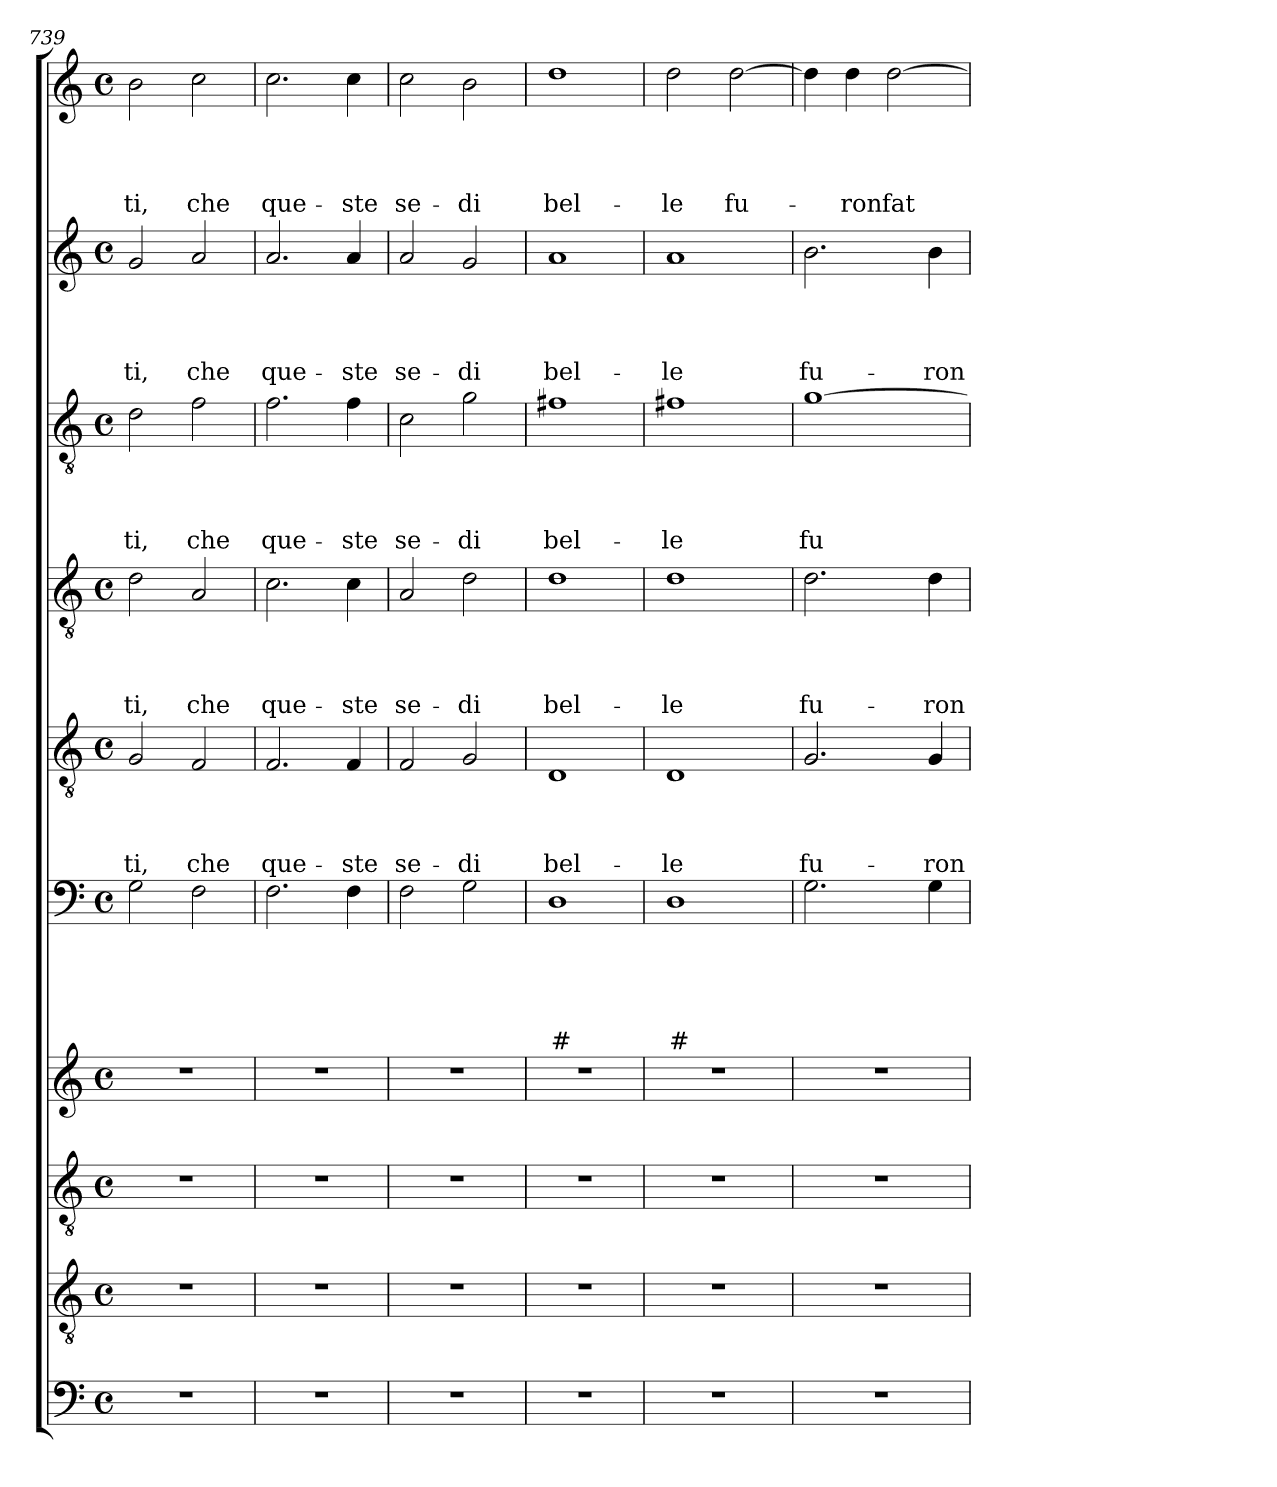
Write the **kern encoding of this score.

**kern	**kern	**kern	**kern	**kern	**text	**text	**text	**text	**text	**kern	**text	**text	**text	**text	**kern	**text	**text	**text	**text	**kern	**text	**text	**text	**text	**kern	**text	**text	**text	**text	**kern	**text	**text	**text	**text
*part10	*part9	*part8	*part7	*part6	*part6	*part6	*part6	*part6	*part6	*part5	*part5	*part5	*part5	*part5	*part4	*part4	*part4	*part4	*part4	*part3	*part3	*part3	*part3	*part3	*part2	*part2	*part2	*part2	*part2	*part1	*part1	*part1	*part1	*part1
*staff10	*staff9	*staff8	*staff7	*staff6	*staff6	*staff6	*staff6	*staff6	*staff6	*staff5	*staff5	*staff5	*staff5	*staff5	*staff4	*staff4	*staff4	*staff4	*staff4	*staff3	*staff3	*staff3	*staff3	*staff3	*staff2	*staff2	*staff2	*staff2	*staff2	*staff1	*staff1	*staff1	*staff1	*staff1
*clefF4	*clefGv2	*clefGv2	*clefG2	*clefF4	*	*	*	*	*	*clefGv2	*	*	*	*	*clefGv2	*	*	*	*	*clefGv2	*	*	*	*	*clefG2	*	*	*	*	*clefG2	*	*	*	*
*k[]	*k[]	*k[]	*k[]	*k[]	*	*	*	*	*	*k[]	*	*	*	*	*k[]	*	*	*	*	*k[]	*	*	*	*	*k[]	*	*	*	*	*k[]	*	*	*	*
*C:	*C:	*C:	*C:	*C:	*	*	*	*	*	*C:	*	*	*	*	*C:	*	*	*	*	*C:	*	*	*	*	*C:	*	*	*	*	*C:	*	*	*	*
*M4/4	*M4/4	*M4/4	*M4/4	*M4/4	*	*	*	*	*	*M4/4	*	*	*	*	*M4/4	*	*	*	*	*M4/4	*	*	*	*	*M4/4	*	*	*	*	*M4/4	*	*	*	*
*met(c)	*met(c)	*met(c)	*met(c)	*met(c)	*	*	*	*	*	*met(c)	*	*	*	*	*met(c)	*	*	*	*	*met(c)	*	*	*	*	*met(c)	*	*	*	*	*met(c)	*	*	*	*
=739	=739	=739	=739	=739	=739	=739	=739	=739	=739	=739	=739	=739	=739	=739	=739	=739	=739	=739	=739	=739	=739	=739	=739	=739	=739	=739	=739	=739	=739	=739	=739	=739	=739	=739
1r	1r	1r	1r	2G\	.	.	.	.	.	2G/	.	.	.	-ti,	2d\	.	.	.	-ti,	2d\	.	.	.	-ti,	2g/	.	.	.	-ti,	2b\	.	.	.	-ti,
.	.	.	.	2F\	.	.	.	.	.	2F/	.	.	.	che	2A/	.	.	.	che	2f\	.	.	.	che	2a/	.	.	.	che	2cc\	.	.	.	che
=740	=740	=740	=740	=740	=740	=740	=740	=740	=740	=740	=740	=740	=740	=740	=740	=740	=740	=740	=740	=740	=740	=740	=740	=740	=740	=740	=740	=740	=740	=740	=740	=740	=740	=740
1r	1r	1r	1r	2.F\	.	.	.	.	.	2.F/	.	.	.	que-	2.c\	.	.	.	que-	2.f\	.	.	.	que-	2.a/	.	.	.	que-	2.cc\	.	.	.	que-
.	.	.	.	4F\	.	.	.	.	.	4F/	.	.	.	-ste	4c\	.	.	.	-ste	4f\	.	.	.	-ste	4a/	.	.	.	-ste	4cc\	.	.	.	-ste
!!LO:PB:g=z
=741	=741	=741	=741	=741	=741	=741	=741	=741	=741	=741	=741	=741	=741	=741	=741	=741	=741	=741	=741	=741	=741	=741	=741	=741	=741	=741	=741	=741	=741	=741	=741	=741	=741	=741
1r	1r	1r	1r	2F\	.	.	.	.	.	2F/	.	.	.	se-	2A/	.	.	.	se-	2c\	.	.	.	se-	2a/	.	.	.	se-	2cc\	.	.	.	se-
.	.	.	.	2G\	.	.	.	.	.	2G/	.	.	.	-di	2d\	.	.	.	-di	2g\	.	.	.	-di	2g/	.	.	.	-di	2b\	.	.	.	-di
=742	=742	=742	=742	=742	=742	=742	=742	=742	=742	=742	=742	=742	=742	=742	=742	=742	=742	=742	=742	=742	=742	=742	=742	=742	=742	=742	=742	=742	=742	=742	=742	=742	=742	=742
1r	1r	1r	1r	1D	.	.	.	.	#	1D	.	.	.	bel-	1d	.	.	.	bel-	1f#X	.	.	.	bel-	1a	.	.	.	bel-	1dd	.	.	.	bel-
=743	=743	=743	=743	=743	=743	=743	=743	=743	=743	=743	=743	=743	=743	=743	=743	=743	=743	=743	=743	=743	=743	=743	=743	=743	=743	=743	=743	=743	=743	=743	=743	=743	=743	=743
1r	1r	1r	1r	1D	.	.	.	.	#	1D	.	.	.	-le	1d	.	.	.	-le	1f#X	.	.	.	-le	1a	.	.	.	-le	2dd\	.	.	.	-le
.	.	.	.	.	.	.	.	.	.	.	.	.	.	.	.	.	.	.	.	.	.	.	.	.	.	.	.	.	.	[2dd\	.	.	.	fu-
=744	=744	=744	=744	=744	=744	=744	=744	=744	=744	=744	=744	=744	=744	=744	=744	=744	=744	=744	=744	=744	=744	=744	=744	=744	=744	=744	=744	=744	=744	=744	=744	=744	=744	=744
1r	1r	1r	1r	2.G\	.	.	.	.	.	2.G/	.	.	.	fu-	2.d\	.	.	.	fu-	[1g	.	.	.	fu-	2.b\	.	.	.	fu-	4dd\]	.	.	.	.
.	.	.	.	.	.	.	.	.	.	.	.	.	.	.	.	.	.	.	.	.	.	.	.	.	.	.	.	.	.	4dd\	.	.	.	-ron
.	.	.	.	.	.	.	.	.	.	.	.	.	.	.	.	.	.	.	.	.	.	.	.	.	.	.	.	.	.	[2dd\	.	.	.	fat-
.	.	.	.	4G\	.	.	.	.	.	4G/	.	.	.	-ron	4d\	.	.	.	-ron	.	.	.	.	.	4b\	.	.	.	-ron	.	.	.	.	.
=	=	=	=	=	=	=	=	=	=	=	=	=	=	=	=	=	=	=	=	=	=	=	=	=	=	=	=	=	=	=	=	=	=	=
*-	*-	*-	*-	*-	*-	*-	*-	*-	*-	*-	*-	*-	*-	*-	*-	*-	*-	*-	*-	*-	*-	*-	*-	*-	*-	*-	*-	*-	*-	*-	*-	*-	*-	*-
